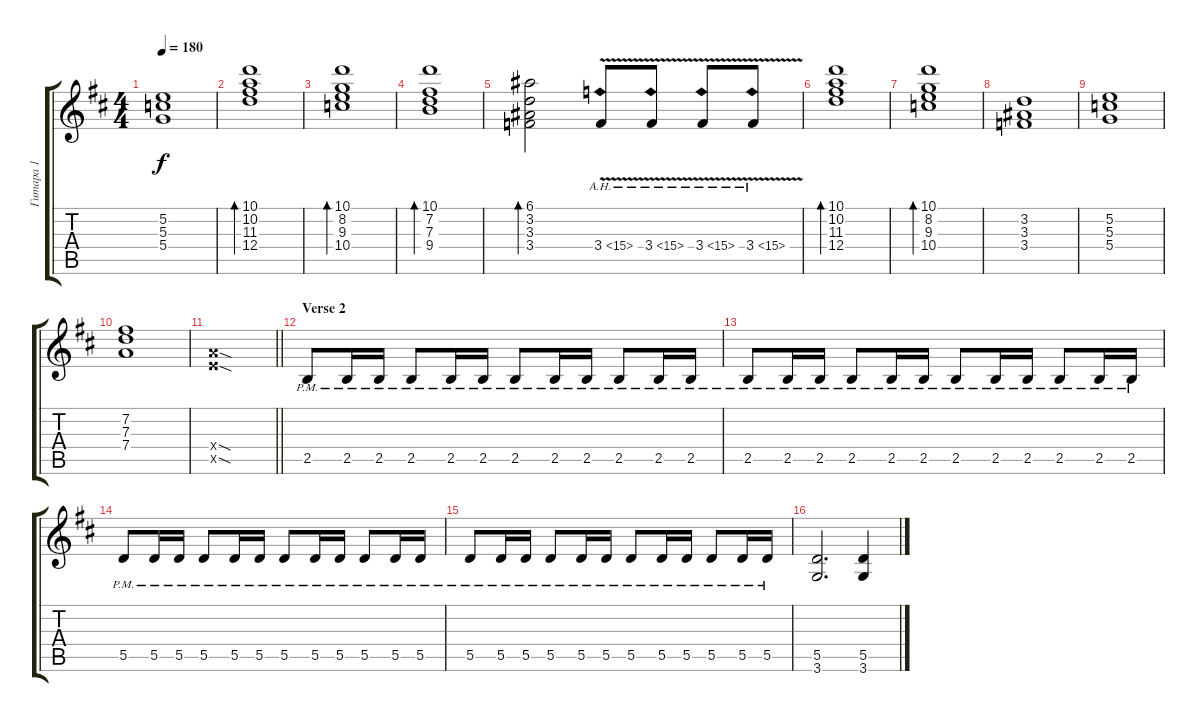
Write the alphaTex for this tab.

\track ("Гитара 1" "Гитара 1") {instrument distortionguitar}
\staff {score tabs}
\tuning (E4 B3 G3 D3 A2 E2) {hide}
\ts (4 4)
\tempo 180
\clef g2
\ks bminor
(5.2 5.3 5.4).1{dy f} |
(10.1 10.2 11.3 12.4).1{bd 480} |
(10.1 8.2 9.3 10.4).1{bd 480} |
(10.1 7.2 7.3 9.4).1{bd 480} |
(6.1 3.2 3.3 3.4).2{bd 480} 3.4{ah 12 v}.8 3.4{ah 12 v}.8 3.4{ah 12 v}.8 3.4{ah 12 v}.8 |
(10.1 10.2 11.3 12.4).1{bd 480} |
(10.1 8.2 9.3 10.4).1{bd 480} |
(3.2 3.3 3.4).1 |
(5.2 5.3 5.4).1 |
(7.2 7.3 7.4).1 |
\barLineRight lightlight
(7.4{sod x} 7.5{sod x}).1 |
\section ("" "Verse 2")
2.5{pm}.8 2.5{pm}.16 2.5{pm}.16 2.5{pm}.8 2.5{pm}.16 2.5{pm}.16 2.5{pm}.8 2.5{pm}.16 2.5{pm}.16 2.5{pm}.8 2.5{pm}.16 2.5{pm}.16 |
2.5{pm}.8 2.5{pm}.16 2.5{pm}.16 2.5{pm}.8 2.5{pm}.16 2.5{pm}.16 2.5{pm}.8 2.5{pm}.16 2.5{pm}.16 2.5{pm}.8 2.5{pm}.16 2.5{pm}.16 |
5.5{pm}.8 5.5{pm}.16 5.5{pm}.16 5.5{pm}.8 5.5{pm}.16 5.5{pm}.16 5.5{pm}.8 5.5{pm}.16 5.5{pm}.16 5.5{pm}.8 5.5{pm}.16 5.5{pm}.16 |
5.5{pm}.8 5.5{pm}.16 5.5{pm}.16 5.5{pm}.8 5.5{pm}.16 5.5{pm}.16 5.5{pm}.8 5.5{pm}.16 5.5{pm}.16 5.5{pm}.8 5.5{pm}.16 5.5{pm}.16 |
(5.5 3.6).2{d} (5.5 3.6).4
